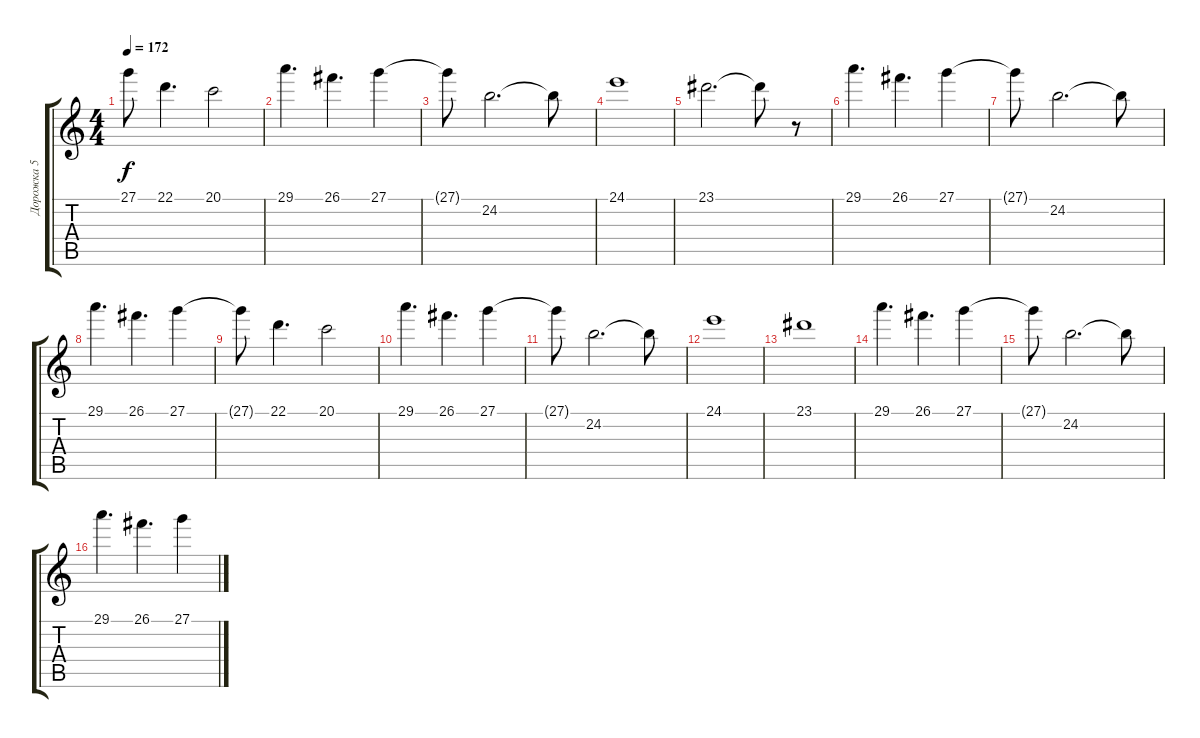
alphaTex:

\track ("Дорожка 5" "Дорожка 5") {instrument stringensemble1}
\staff {score tabs}
\tuning (E4 B3 G3 D3 A2 E2) {hide}
\ts (4 4)
\tempo 172
\clef g2
\ks c
27.1{t}.8{dy f} 22.1.4{d} 20.1.2 |
29.1.4{d} 26.1.4{d} 27.1.4 |
27.1{t}.8 24.2.2{d} 24.2{t}.8 |
24.1.1 |
23.1.2{d} 23.1{t}.8 r.8 |
29.1.4{d} 26.1.4{d} 27.1.4 |
27.1{t}.8 24.2.2{d} 24.2{t}.8 |
29.1.4{d} 26.1.4{d} 27.1.4 |
27.1{t}.8 22.1.4{d} 20.1.2 |
29.1.4{d} 26.1.4{d} 27.1.4 |
27.1{t}.8 24.2.2{d} 24.2{t}.8 |
24.1.1 |
23.1.1 |
29.1.4{d} 26.1.4{d} 27.1.4 |
27.1{t}.8 24.2.2{d} 24.2{t}.8 |
29.1.4{d} 26.1.4{d} 27.1.4
